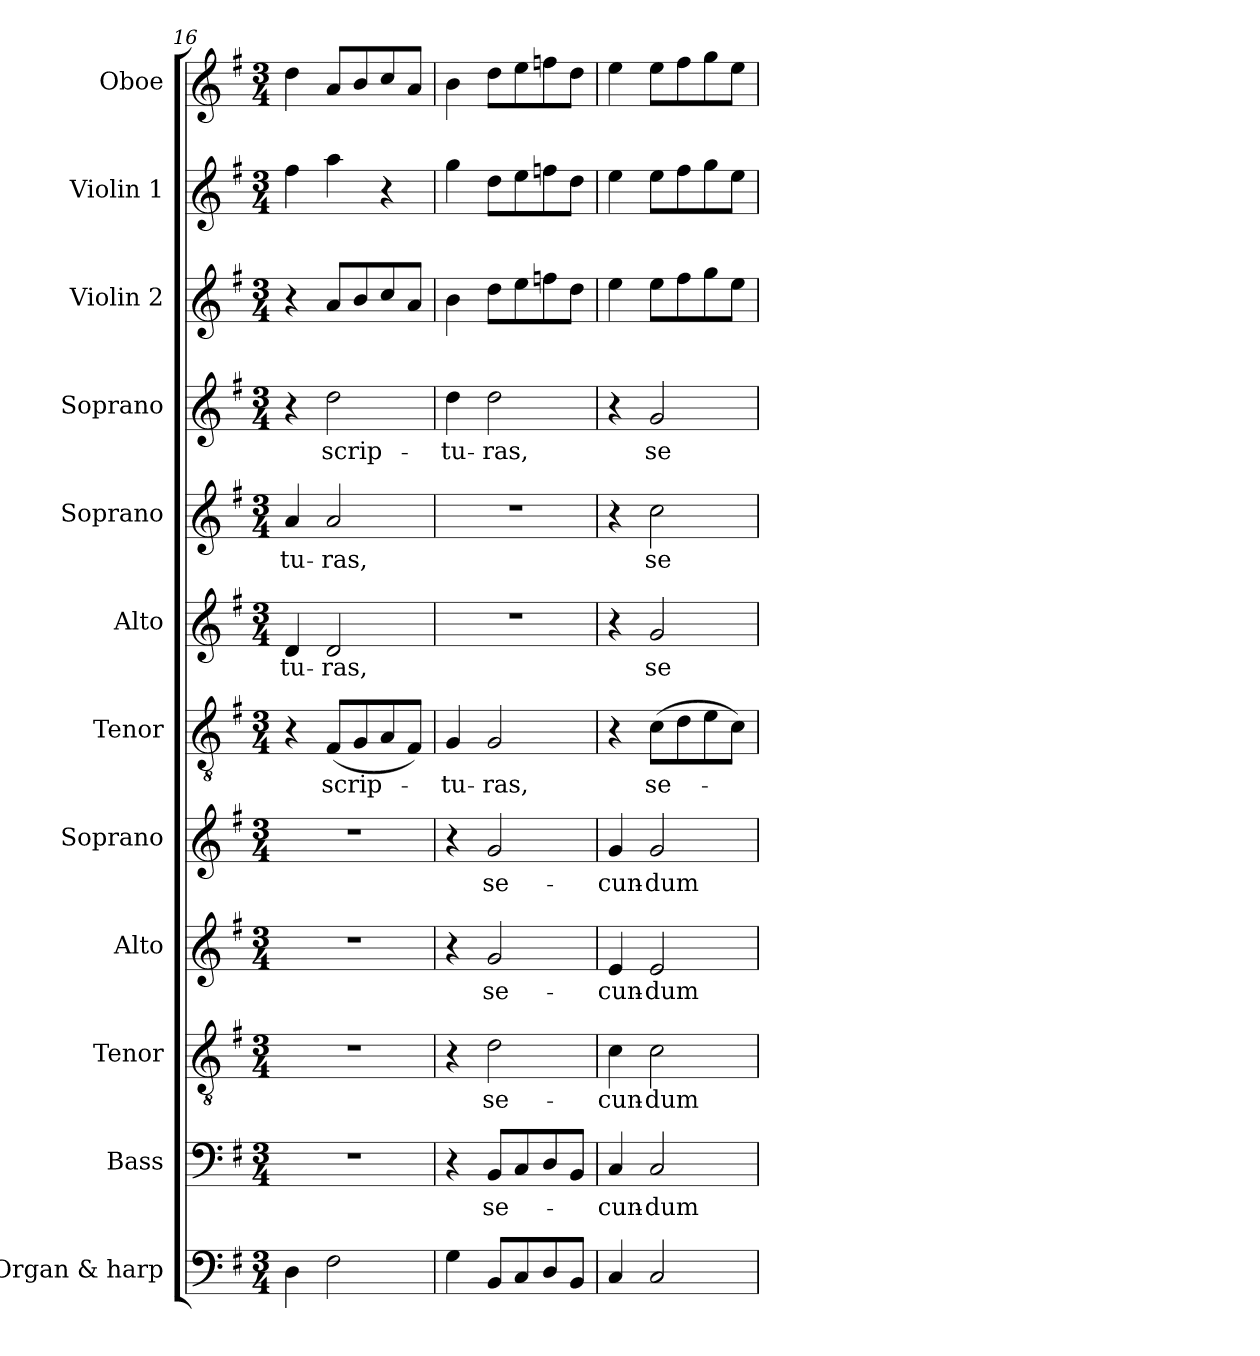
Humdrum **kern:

**kern	**kern	**text	**kern	**text	**kern	**text	**kern	**text	**kern	**text	**kern	**text	**kern	**text	**kern	**text	**kern	**kern	**kern
*part12	*part11	*part11	*part10	*part10	*part9	*part9	*part8	*part8	*part7	*part7	*part6	*part6	*part5	*part5	*part4	*part4	*part3	*part2	*part1
*staff12	*staff11	*staff11	*staff10	*staff10	*staff9	*staff9	*staff8	*staff8	*staff7	*staff7	*staff6	*staff6	*staff5	*staff5	*staff4	*staff4	*staff3	*staff2	*staff1
*I"Organ & harp	*I"Bass	*	*I"Tenor	*	*I"Alto	*	*I"Soprano	*	*I"Tenor	*	*I"Alto	*	*I"Soprano	*	*I"Soprano	*	*I"Violin 2	*I"Violin 1	*I"Oboe
*I'Org. & H.	*I'B.	*	*I'T.	*	*I'A.	*	*I'S.	*	*I'T.	*	*I'A.	*	*I'S.	*	*I'S.	*	*I'Vln. 2	*I'Vln. 1	*I'Ob.
*clefF4	*clefF4	*	*clefGv2	*	*clefG2	*	*clefG2	*	*clefGv2	*	*clefG2	*	*clefG2	*	*clefG2	*	*clefG2	*clefG2	*clefG2
*	*	*	*ITrd7c12	*	*	*	*	*	*ITrd7c12	*	*	*	*	*	*	*	*	*	*
*k[f#]	*k[f#]	*	*k[f#]	*	*k[f#]	*	*k[f#]	*	*k[f#]	*	*k[f#]	*	*k[f#]	*	*k[f#]	*	*k[f#]	*k[f#]	*k[f#]
*G:	*G:	*	*G:	*	*G:	*	*G:	*	*G:	*	*G:	*	*G:	*	*G:	*	*G:	*G:	*G:
*M3/4	*M3/4	*	*M3/4	*	*M3/4	*	*M3/4	*	*M3/4	*	*M3/4	*	*M3/4	*	*M3/4	*	*M3/4	*M3/4	*M3/4
=16	=16	=16	=16	=16	=16	=16	=16	=16	=16	=16	=16	=16	=16	=16	=16	=16	=16	=16	=16
!	!LO:N:vis=1	!	!LO:N:vis=1	!	!LO:N:vis=1	!	!LO:N:vis=1	!	!	!	!	!	!	!	!	!	!	!	!
!	!	!	!	!	!	!	!	!	!	!	!	!LO:LY:b:color=#000000	!	!	!	!	!	!	!
!	!	!	!	!	!	!	!	!	!	!	!	!	!	!LO:LY:b:color=#000000	!	!	!	!	!
4Di\	2.r	.	2.r	.	2.r	.	2.r	.	4r	.	4di/	-tu-	4ai/	-tu-	4r	.	4r	4ff#i\	4ddi\
!	!	!	!	!	!	!	!	!	!	!LO:LY:b:color=#000000	!	!	!	!	!	!	!	!	!
!	!	!	!	!	!	!	!	!	!	!	!	!LO:LY:b:color=#000000	!	!	!	!	!	!	!
!	!	!	!	!	!	!	!	!	!	!	!	!	!	!LO:LY:b:color=#000000	!	!	!	!	!
!	!	!	!	!	!	!	!	!	!	!	!	!	!	!	!	!LO:LY:b:color=#000000	!	!	!
2F#i\	.	.	.	.	.	.	.	.	(8FF#i/L	scrip-	2di/	-ras,	2ai/	-ras,	2ddi\	scrip-	8ai/L	4aai\	8ai/L
.	.	.	.	.	.	.	.	.	8GGi/	.	.	.	.	.	.	.	8bi/	.	8bi/
.	.	.	.	.	.	.	.	.	8AAi/	.	.	.	.	.	.	.	8cci/	4r	8cci/
.	.	.	.	.	.	.	.	.	8FF#i/J)	.	.	.	.	.	.	.	8ai/J	.	8ai/J
=17	=17	=17	=17	=17	=17	=17	=17	=17	=17	=17	=17	=17	=17	=17	=17	=17	=17	=17	=17
!	!	!	!	!	!	!	!	!	!	!LO:LY:b:color=#000000	!LO:N:vis=1	!	!LO:N:vis=1	!	!	!	!	!	!
!	!	!	!	!	!	!	!	!	!	!	!	!	!	!	!	!LO:LY:b:color=#000000	!	!	!
4Gi\	4r	.	4r	.	4r	.	4r	.	4GGi/	-tu-	2.r	.	2.r	.	4ddi\	-tu-	4bi\	4ggi\	4bi\
!	!	!LO:LY:b:color=#000000	!	!	!	!	!	!	!	!	!	!	!	!	!	!	!	!	!
!	!	!	!	!LO:LY:b:color=#000000	!	!	!	!	!	!	!	!	!	!	!	!	!	!	!
!	!	!	!	!	!	!LO:LY:b:color=#000000	!	!	!	!	!	!	!	!	!	!	!	!	!
!	!	!	!	!	!	!	!	!LO:LY:b:color=#000000	!	!	!	!	!	!	!	!	!	!	!
!	!	!	!	!	!	!	!	!	!	!LO:LY:b:color=#000000	!	!	!	!	!	!	!	!	!
!	!	!	!	!	!	!	!	!	!	!	!	!	!	!	!	!LO:LY:b:color=#000000	!	!	!
8BBi/L	8BBi/L	se-	2Di\	se-	2gi/	se-	2gi/	se-	2GGi/	-ras,	.	.	.	.	2ddi\	-ras,	8ddi\L	8ddi\L	8ddi\L
8Ci/	8Ci/	.	.	.	.	.	.	.	.	.	.	.	.	.	.	.	8eei\	8eei\	8eei\
8Di/	8Di/	.	.	.	.	.	.	.	.	.	.	.	.	.	.	.	8ffni\	8ffni\	8ffni\
8BBi/J	8BBi/J	.	.	.	.	.	.	.	.	.	.	.	.	.	.	.	8ddi\J	8ddi\J	8ddi\J
=18	=18	=18	=18	=18	=18	=18	=18	=18	=18	=18	=18	=18	=18	=18	=18	=18	=18	=18	=18
!	!	!LO:LY:b:color=#000000	!	!	!	!	!	!	!	!	!	!	!	!	!	!	!	!	!
!	!	!	!	!LO:LY:b:color=#000000	!	!	!	!	!	!	!	!	!	!	!	!	!	!	!
!	!	!	!	!	!	!LO:LY:b:color=#000000	!	!	!	!	!	!	!	!	!	!	!	!	!
!	!	!	!	!	!	!	!	!LO:LY:b:color=#000000	!	!	!	!	!	!	!	!	!	!	!
4Ci/	4Ci/	-cun-	4Ci\	-cun-	4ei/	-cun-	4gi/	-cun-	4r	.	4r	.	4r	.	4r	.	4eei\	4eei\	4eei\
!	!	!LO:LY:b:color=#000000	!	!	!	!	!	!	!	!	!	!	!	!	!	!	!	!	!
!	!	!	!	!LO:LY:b:color=#000000	!	!	!	!	!	!	!	!	!	!	!	!	!	!	!
!	!	!	!	!	!	!LO:LY:b:color=#000000	!	!	!	!	!	!	!	!	!	!	!	!	!
!	!	!	!	!	!	!	!	!LO:LY:b:color=#000000	!	!	!	!	!	!	!	!	!	!	!
!	!	!	!	!	!	!	!	!	!	!LO:LY:b:color=#000000	!	!	!	!	!	!	!	!	!
!	!	!	!	!	!	!	!	!	!	!	!	!LO:LY:b:color=#000000	!	!	!	!	!	!	!
!	!	!	!	!	!	!	!	!	!	!	!	!	!	!LO:LY:b:color=#000000	!	!	!	!	!
!	!	!	!	!	!	!	!	!	!	!	!	!	!	!	!	!LO:LY:b:color=#000000	!	!	!
2Ci/	2Ci/	-dum	2Ci\	-dum	2ei/	-dum	2gi/	-dum	(8Ci\L	se-	2gi/	se-	2cci\	se-	2gi/	se-	8eei\L	8eei\L	8eei\L
.	.	.	.	.	.	.	.	.	8Di\	.	.	.	.	.	.	.	8ff#i\	8ff#i\	8ff#i\
.	.	.	.	.	.	.	.	.	8Ei\	.	.	.	.	.	.	.	8ggi\	8ggi\	8ggi\
.	.	.	.	.	.	.	.	.	8Ci\J)	.	.	.	.	.	.	.	8eei\J	8eei\J	8eei\J
=	=	=	=	=	=	=	=	=	=	=	=	=	=	=	=	=	=	=	=
*-	*-	*-	*-	*-	*-	*-	*-	*-	*-	*-	*-	*-	*-	*-	*-	*-	*-	*-	*-
